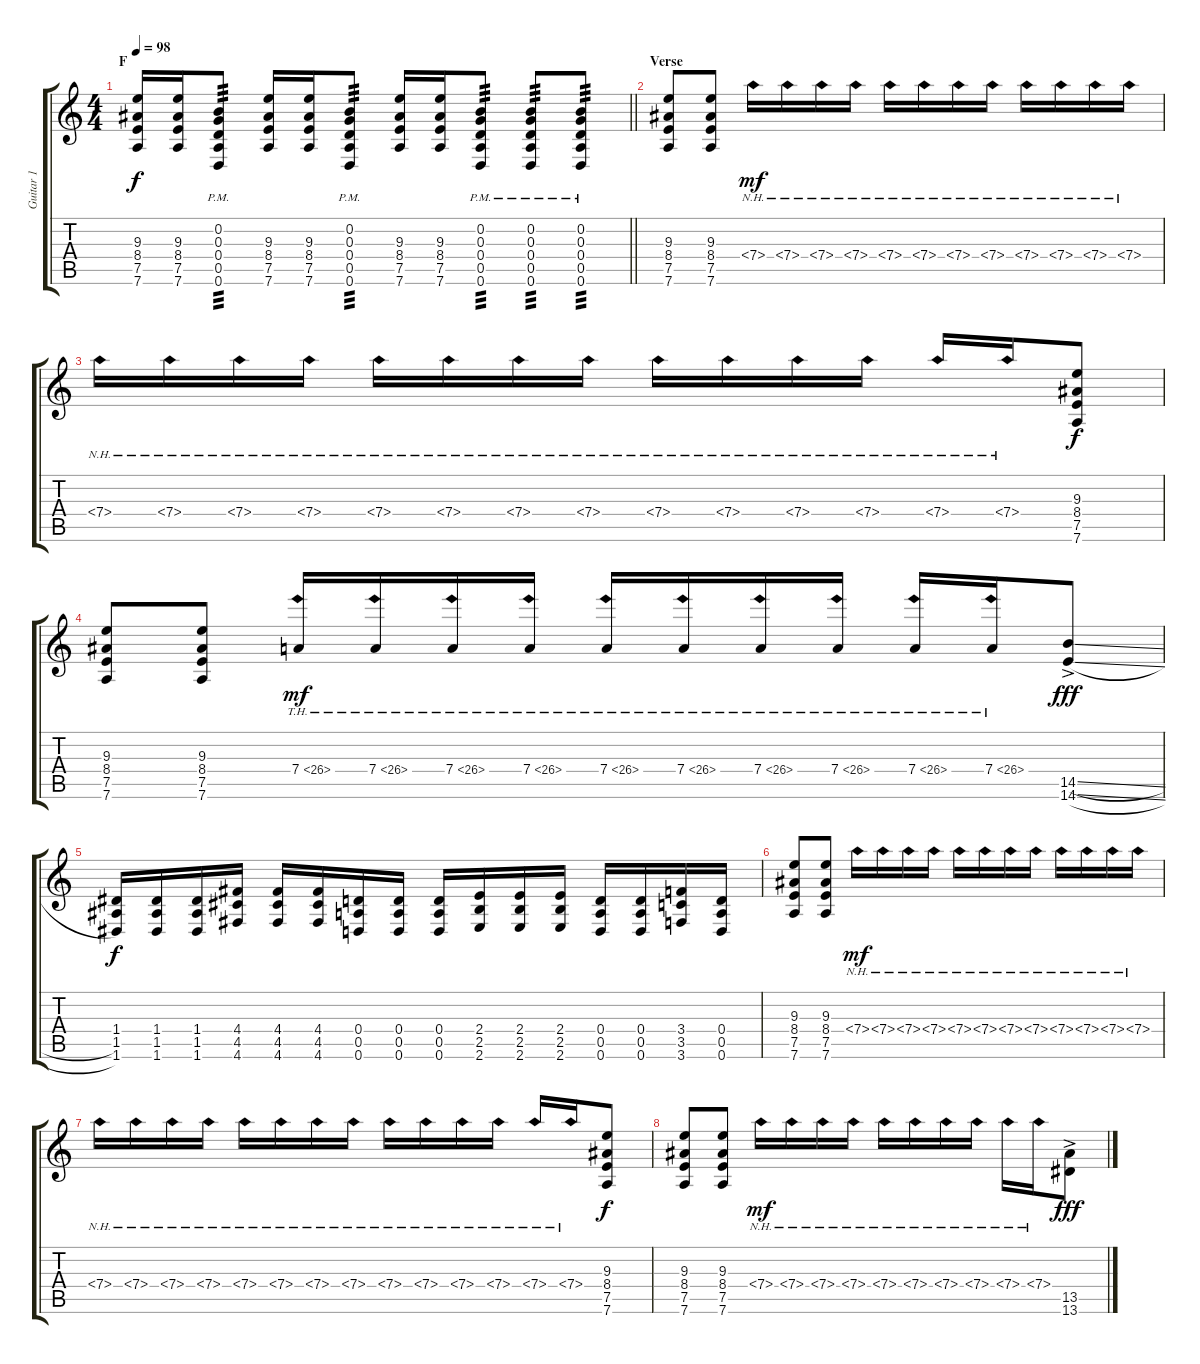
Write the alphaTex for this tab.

\track ("Guitar 1" "Guitar 1") {instrument overdrivenguitar}
\staff {score tabs}
\tuning (E4 B3 G3 D3 A2 D2) {hide}
\ts (4 4)
\section ("" "F")
\tempo 98
\clef g2
\barLineRight lightlight
\ks c
(9.3 8.4 7.5 7.6).16{dy f} (9.3 8.4 7.5 7.6).16 (0.2{pm} 0.3{pm} 0.4{pm} 0.5{pm} 0.6{pm}).8{tp 3} (9.3 8.4 7.5 7.6).16 (9.3 8.4 7.5 7.6).16 (0.2{pm} 0.3{pm} 0.4{pm} 0.5{pm} 0.6{pm}).8{tp 3} (9.3 8.4 7.5 7.6).16 (9.3 8.4 7.5 7.6).16 (0.2{pm} 0.3{pm} 0.4{pm} 0.5{pm} 0.6{pm}).8{tp 3} (0.2{pm} 0.3{pm} 0.4{pm} 0.5{pm} 0.6{pm}).8{tp 3} (0.2{pm} 0.3{pm} 0.4{pm} 0.5{pm} 0.6{pm}).8{tp 3} |
\section ("" "Verse")
(9.3 8.4 7.5 7.6).8 (9.3 8.4 7.5 7.6).8 7.4{nh}.16{dy mf} 7.4{nh}.16 7.4{nh}.16 7.4{nh}.16 7.4{nh}.16 7.4{nh}.16 7.4{nh}.16 7.4{nh}.16 7.4{nh}.16 7.4{nh}.16 7.4{nh}.16 7.4{nh}.16 |
7.4{nh}.16 7.4{nh}.16 7.4{nh}.16 7.4{nh}.16 7.4{nh}.16 7.4{nh}.16 7.4{nh}.16 7.4{nh}.16 7.4{nh}.16 7.4{nh}.16 7.4{nh}.16 7.4{nh}.16 7.4{nh}.16 7.4{nh}.16 (9.3 8.4 7.5 7.6).8{dy f} |
(9.3 8.4 7.5 7.6).8 (9.3 8.4 7.5 7.6).8 7.4{th 19}.16{dy mf} 7.4{th 19}.16 7.4{th 19}.16 7.4{th 19}.16 7.4{th 19}.16 7.4{th 19}.16 7.4{th 19}.16 7.4{th 19}.16 7.4{th 19}.16 7.4{th 19}.16 (14.5{sl} 14.6{sl ac}).8{dy fff} |
(1.4 1.5 1.6).16{dy f} (1.4 1.5 1.6).16 (1.4 1.5 1.6).16 (4.4 4.5 4.6).16 (4.4 4.5 4.6).16 (4.4 4.5 4.6).16 (0.4 0.5 0.6).16 (0.4 0.5 0.6).16 (0.4 0.5 0.6).16 (2.4 2.5 2.6).16 (2.4 2.5 2.6).16 (2.4 2.5 2.6).16 (0.4 0.5 0.6).16 (0.4 0.5 0.6).16 (3.4 3.5 3.6).16 (0.4 0.5 0.6).16 |
(9.3 8.4 7.5 7.6).8 (9.3 8.4 7.5 7.6).8 7.4{nh}.16{dy mf} 7.4{nh}.16 7.4{nh}.16 7.4{nh}.16 7.4{nh}.16 7.4{nh}.16 7.4{nh}.16 7.4{nh}.16 7.4{nh}.16 7.4{nh}.16 7.4{nh}.16 7.4{nh}.16 |
7.4{nh}.16 7.4{nh}.16 7.4{nh}.16 7.4{nh}.16 7.4{nh}.16 7.4{nh}.16 7.4{nh}.16 7.4{nh}.16 7.4{nh}.16 7.4{nh}.16 7.4{nh}.16 7.4{nh}.16 7.4{nh}.16 7.4{nh}.16 (9.3 8.4 7.5 7.6).8{dy f} |
(9.3 8.4 7.5 7.6).8 (9.3 8.4 7.5 7.6).8 7.4{nh}.16{dy mf} 7.4{nh}.16 7.4{nh}.16 7.4{nh}.16 7.4{nh}.16 7.4{nh}.16 7.4{nh}.16 7.4{nh}.16 7.4{nh}.16 7.4{nh}.16 (13.5{sl} 13.6{sl ac}).8{dy fff}
